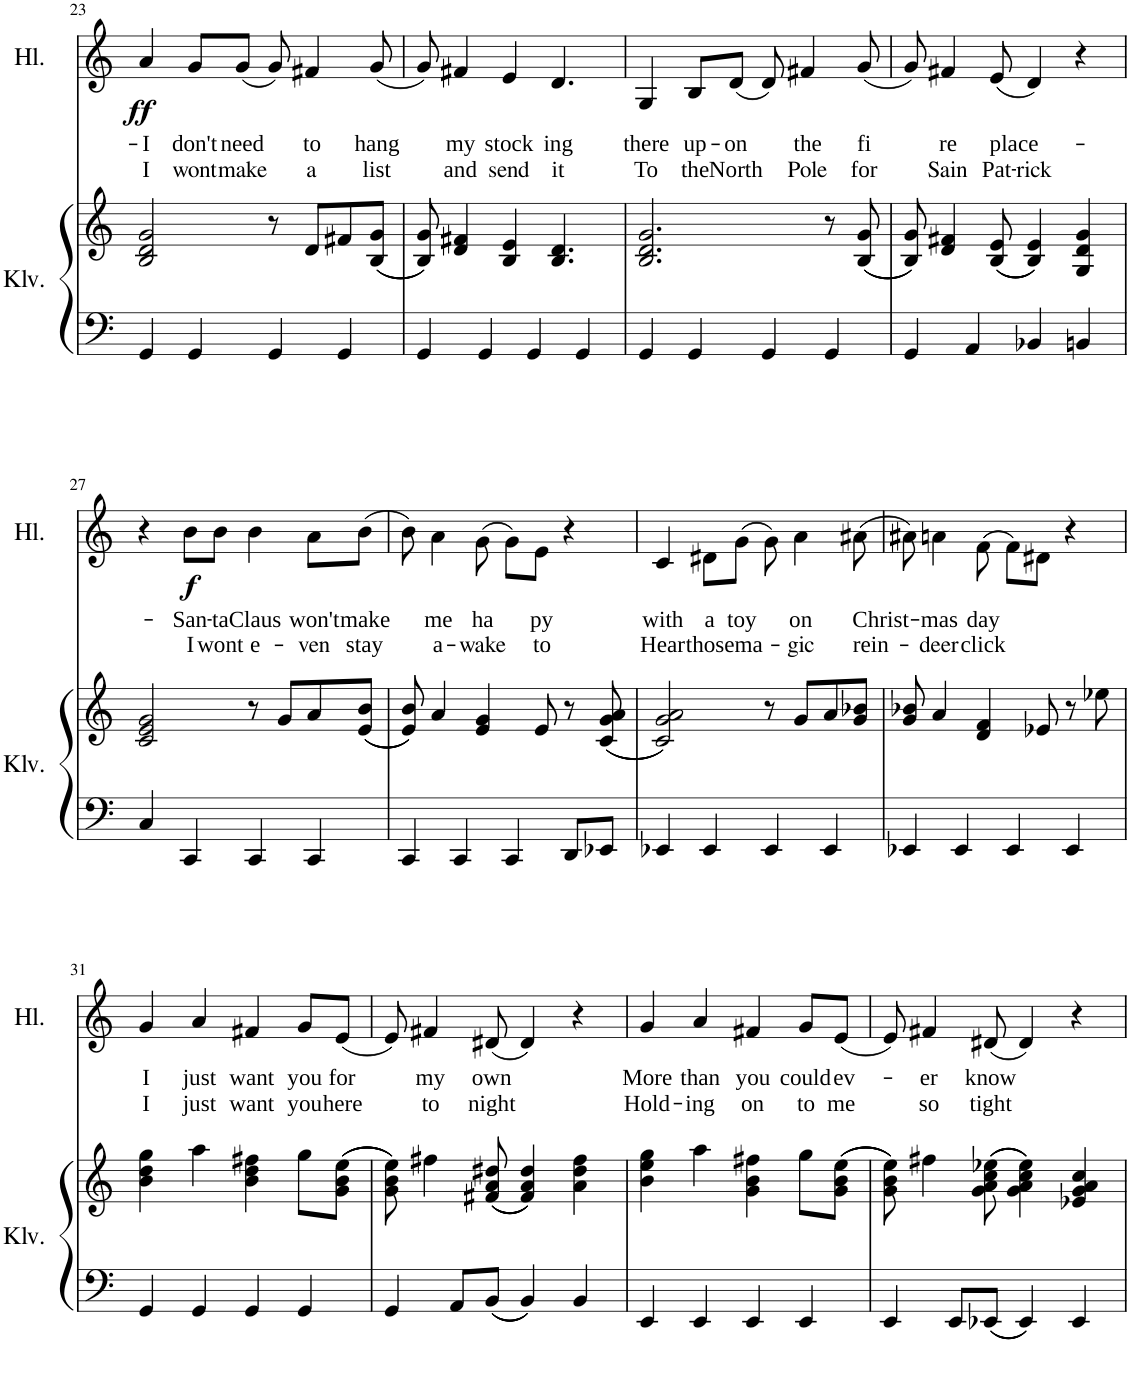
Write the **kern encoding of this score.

**kern	**kern	**kern	**text	**text	**dynam
*part2	*part2	*part1	*part1	*part1	*part1
*staff3	*staff2	*staff1	*staff1	*staff1	*staff1
*I"Klavír	*	*I"Hlas	*	*	*
*I'Klv.	*	*I'Hl.	*	*	*
!!LO:PB:g=z
*clefF4	*clefG2	*clefG2	*	*	*
*k[]	*k[]	*k[]	*	*	*
*M4/4	*M4/4	*M4/4	*	*	*
=23	=23	=23	=23	=23	=23
!	!	!	!LO:LY:b	!LO:LY:b	!LO:DY:b
4GG/	2B/ 2d/ 2g/	4a/	I	I	ff
!	!	!	!LO:LY:b	!LO:LY:b	!
4GG/	.	8g/L	don't	wont	.
!	!	!	!LO:LY:b	!LO:LY:b	!
.	.	(8g/J	need	make	.
4GG/	8r	8g/)	.	.	.
!	!	!	!LO:LY:b	!LO:LY:b	!
.	8d/L	4f#X/	to	-a	.
4GG/	8f#X/	.	.	.	.
!	!	!	!LO:LY:b	!LO:LY:b	!
.	(((8B/ 8g/J	(8g/	hang	list	.
=24	=24	=24	=24	=24	=24
4GG/	8B/ 8g/)))	8g/)	.	.	.
!	!	!	!LO:LY:b	!LO:LY:b	!
.	4d/ 4f#X/	4f#X/	my	and	.
4GG/	.	.	.	.	.
!	!	!	!LO:LY:b	!LO:LY:b	!
.	4B/ 4e/	4e/	stock	send	.
4GG/	.	.	.	.	.
!	!	!	!LO:LY:b	!LO:LY:b	!
.	4.B/ 4.d/	4.d/	ing	it	.
4GG/	.	.	.	.	.
=25	=25	=25	=25	=25	=25
!	!	!	!LO:LY:b	!LO:LY:b	!
4GG/	2.B/ 2.d/ 2.g/	4G/	there	To	.
!	!	!	!LO:LY:b	!LO:LY:b	!
4GG/	.	8B/L	up-	the	.
!	!	!	!LO:LY:b	!LO:LY:b	!
.	.	(8d/J	-on	North	.
4GG/	.	8d/)	.	.	.
!	!	!	!LO:LY:b	!LO:LY:b	!
.	.	4f#X/	the	Pole	.
4GG/	8r	.	.	.	.
!	!	!	!LO:LY:b	!LO:LY:b	!
.	(((8B/ 8g/	(8g/	fi	for	.
=26	=26	=26	=26	=26	=26
4GG/	8B/ 8g/)))	8g/)	.	.	.
!	!	!	!LO:LY:b	!LO:LY:b	!
.	4d/ 4f#X/	4f#X/	re	Sain	.
4AA/	.	.	.	.	.
!	!	!	!LO:LY:b	!LO:LY:b	!
.	(((8B/ 8e/	(8e/	place-	Pat-	.
!	!	!	!	!LO:LY:b	!
4BB-X/	4B/ 4e/)))	4d/)	.	-rick	.
4BBn/	4G/ 4d/ 4g/	4r	.	.	.
!!LO:LB:g=z
=27	=27	=27	=27	=27	=27
4C/	2c/ 2e/ 2g/	4r	.	.	.
!	!	!	!LO:LY:b	!LO:LY:b	!LO:DY:b
4CC/	.	8b\L	San-	I	f
!	!	!	!LO:LY:b	!LO:LY:b	!
.	.	8b\J	-ta	wont	.
!	!	!	!LO:LY:b	!LO:LY:b	!
4CC/	8r	4b\	Claus	e-	.
.	8g/L	.	.	.	.
!	!	!	!LO:LY:b	!LO:LY:b	!
4CC/	8a/	8a\L	won't	-ven	.
!	!	!	!LO:LY:b	!LO:LY:b	!
.	(((8e/ 8b/J	(8b\J	make	stay	.
=28	=28	=28	=28	=28	=28
4CC/	8e/ 8b/)))	8b\)	.	.	.
!	!	!	!LO:LY:b	!LO:LY:b	!
.	4a/	4a\	me	a-	.
4CC/	.	.	.	.	.
!	!	!	!LO:LY:b	!LO:LY:b	!
.	4e/ 4g/	(8g\	ha	-wake	.
4CC/	.	8g\L)	.	.	.
!	!	!	!LO:LY:b	!LO:LY:b	!
.	8e/	8e\J	py	to	.
8DD/L	8r	4r	.	.	.
8EE-X/J	(((8c/ 8g/ 8a/	.	.	.	.
=29	=29	=29	=29	=29	=29
!	!	!	!LO:LY:b	!LO:LY:b	!
4EE-X/	2c/ 2g/ 2a/)))	4c/	with	Hear	.
!	!	!	!LO:LY:b	!LO:LY:b	!
4EE-/	.	8d#X\L	a	those	.
!	!	!	!LO:LY:b	!LO:LY:b	!
.	.	(8g\J	toy	ma-	.
4EE-/	8r	8g\)	.	.	.
!	!	!	!LO:LY:b	!LO:LY:b	!
.	8g/L	4a\	on	-gic	.
4EE-/	8a/	.	.	.	.
!	!	!	!LO:LY:b	!LO:LY:b	!
.	8g/ 8b-X/J	(8a#X\	Christ-	rein-	.
=30	=30	=30	=30	=30	=30
4EE-X/	8g/ 8b-X/	8a#X\)	.	.	.
!	!	!	!LO:LY:b	!LO:LY:b	!
.	4a/	4an\	-mas	-deer	.
4EE-/	.	.	.	.	.
!	!	!	!LO:LY:b	!LO:LY:b	!
.	4d/ 4f/	(8f\	day	click	.
4EE-/	.	8f\L)	.	.	.
.	8e-X/	8d#X\J	.	.	.
4EE-/	8r	4r	.	.	.
.	8ee-X\	.	.	.	.
!!LO:LB:g=z
=31	=31	=31	=31	=31	=31
!	!	!	!LO:LY:b	!LO:LY:b	!
4GG/	4b\ 4dd\ 4gg\	4g/	I	I	.
!	!	!	!LO:LY:b	!LO:LY:b	!
4GG/	4aa\	4a/	just	just	.
!	!	!	!LO:LY:b	!LO:LY:b	!
4GG/	4b\ 4dd\ 4ff#X\	4f#X/	want	want	.
!	!	!	!LO:LY:b	!LO:LY:b	!
4GG/	8gg\L	8g/L	you	you	.
!	!	!	!LO:LY:b	!LO:LY:b	!
.	((((8g\ 8b\ 8ee\J	(8e/J	for	here	.
=32	=32	=32	=32	=32	=32
4GG/	8g\ 8b\ 8ee\))))	8e/)	.	.	.
!	!	!	!LO:LY:b	!LO:LY:b	!
.	4ff#X\	4f#X/	my	to	.
8AA/L	.	.	.	.	.
!	!	!	!LO:LY:b	!LO:LY:b	!
8BB/J	((((8f#X/ 8a/ 8dd#X/	(8d#X/	own	night	.
4BB/	4f#/ 4a/ 4dd#/))))	4d#/)	.	.	.
4BB/	4a\ 4dd#\ 4ff#\	4r	.	.	.
=33	=33	=33	=33	=33	=33
!	!	!	!LO:LY:b	!LO:LY:b	!
4EE/	4b\ 4ee\ 4gg\	4g/	More	Hold-	.
!	!	!	!LO:LY:b	!LO:LY:b	!
4EE/	4aa\	4a/	than	-ing	.
!	!	!	!LO:LY:b	!LO:LY:b	!
4EE/	4g\ 4b\ 4ff#X\	4f#X/	you	on	.
!	!	!	!LO:LY:b	!LO:LY:b	!
4EE/	8gg\L	8g/L	could	to	.
!	!	!	!LO:LY:b	!LO:LY:b	!
.	((((8g\ 8b\ 8ee\J	(8e/J	ev-	me	.
=34	=34	=34	=34	=34	=34
4EE/	8g\ 8b\ 8ee\))))	8e/)	.	.	.
!	!	!	!LO:LY:b	!LO:LY:b	!
.	4ff#X\	4f#X/	-er	so	.
8EE/L	.	.	.	.	.
!	!	!	!LO:LY:b	!LO:LY:b	!
8EE-X/J	((((8g\ 8a\ 8cc\ 8ee-X\	(8d#X/	know	tight	.
4EE-/	4g\ 4a\ 4cc\ 4ee-\))))	4d#/)	.	.	.
4EE-/	4e-X/ 4g/ 4a/ 4cc/	4r	.	.	.
=	=	=	=	=	=
*-	*-	*-	*-	*-	*-
